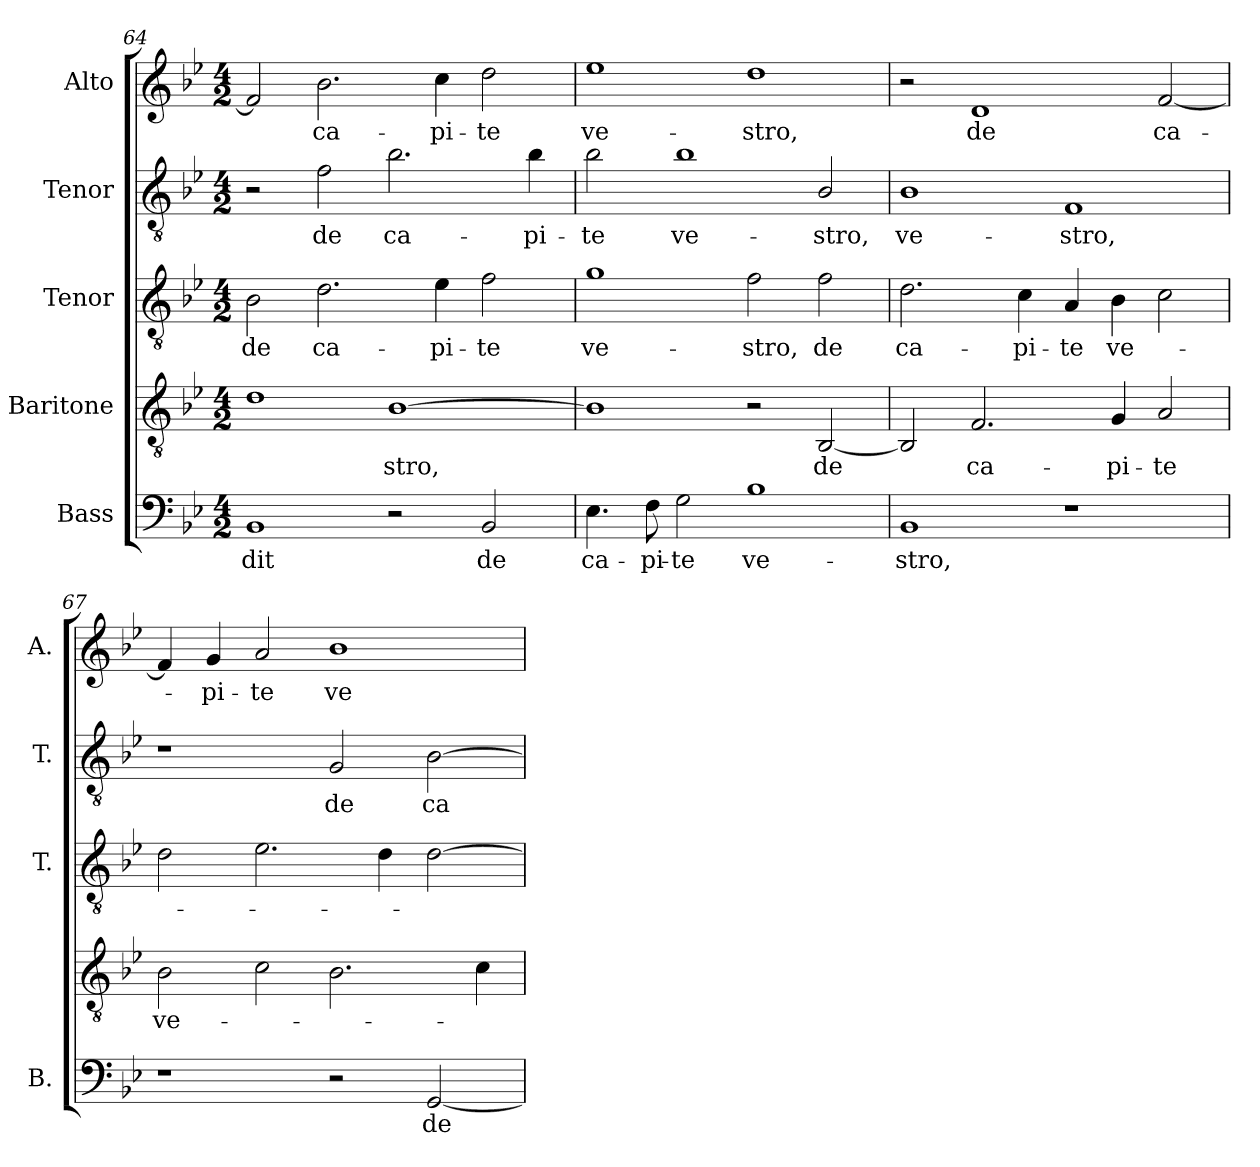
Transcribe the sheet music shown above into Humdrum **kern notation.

**kern	**text	**kern	**text	**kern	**text	**kern	**text	**kern	**text
*part5	*part5	*part4	*part4	*part3	*part3	*part2	*part2	*part1	*part1
*staff5	*staff5	*staff4	*staff4	*staff3	*staff3	*staff2	*staff2	*staff1	*staff1
*I"Bass	*	*I"Baritone	*	*I"Tenor	*	*I"Tenor	*	*I"Alto	*
*I'B.	*	*	*	*I'T.	*	*I'T.	*	*I'A.	*
*clefF4	*	*clefGv2	*	*clefGv2	*	*clefGv2	*	*clefG2	*
*	*	*ITrd7c12	*	*ITrd7c12	*	*ITrd7c12	*	*	*
*k[b-e-]	*	*k[b-e-]	*	*k[b-e-]	*	*k[b-e-]	*	*k[b-e-]	*
*B-:	*	*B-:	*	*B-:	*	*B-:	*	*B-:	*
*M4/2	*	*M4/2	*	*M4/2	*	*M4/2	*	*M4/2	*
=64	=64	=64	=64	=64	=64	=64	=64	=64	=64
!	!LO:LY:b:color=#000000	!	!	!	!	!	!	!	!
!	!	!	!	!	!LO:LY:b:color=#000000	!	!	!	!
1BB-i	-dit	1Di	.	2BB-i\	de	2r	.	2fi/]	.
!	!	!	!	!	!LO:LY:b:color=#000000	!	!	!	!
!	!	!	!	!	!	!	!LO:LY:b:color=#000000	!	!
!	!	!	!	!	!	!	!	!	!LO:LY:b:color=#000000
.	.	.	.	2.Di\	ca-	2Fi\	de	2.b-i\	ca-
!	!	!	!LO:LY:b:color=#000000	!	!	!	!	!	!
!	!	!	!	!	!	!	!LO:LY:b:color=#000000	!	!
2r	.	[1BB-i	-stro,	.	.	2.B-i\	ca-	.	.
!	!	!	!	!	!LO:LY:b:color=#000000	!	!	!	!
!	!	!	!	!	!	!	!	!	!LO:LY:b:color=#000000
.	.	.	.	4E-i\	-pi-	.	.	4cci\	-pi-
!	!LO:LY:b:color=#000000	!	!	!	!	!	!	!	!
!	!	!	!	!	!LO:LY:b:color=#000000	!	!	!	!
!	!	!	!	!	!	!	!	!	!LO:LY:b:color=#000000
2BB-i/	de	.	.	2Fi\	-te	.	.	2ddi\	-te
!	!	!	!	!	!	!	!LO:LY:b:color=#000000	!	!
.	.	.	.	.	.	4B-i\	-pi-	.	.
=65	=65	=65	=65	=65	=65	=65	=65	=65	=65
!	!LO:LY:b:color=#000000	!	!	!	!	!	!	!	!
!	!	!	!	!	!LO:LY:b:color=#000000	!	!	!	!
!	!	!	!	!	!	!	!LO:LY:b:color=#000000	!	!
!	!	!	!	!	!	!	!	!	!LO:LY:b:color=#000000
4.E-i\	ca-	1BB-i]	.	1Gi	ve-	2B-i\	-te	1ee-i	ve-
!	!LO:LY:b:color=#000000	!	!	!	!	!	!	!	!
8Fi\	-pi-	.	.	.	.	.	.	.	.
!	!LO:LY:b:color=#000000	!	!	!	!	!	!	!	!
!	!	!	!	!	!	!	!LO:LY:b:color=#000000	!	!
2Gi\	-te	.	.	.	.	1B-i	ve-	.	.
!	!LO:LY:b:color=#000000	!	!	!	!	!	!	!	!
!	!	!	!	!	!LO:LY:b:color=#000000	!	!	!	!
!	!	!	!	!	!	!	!	!	!LO:LY:b:color=#000000
1B-i	ve-	2r	.	2Fi\	-stro,	.	.	1ddi	-stro,
!	!	!	!LO:LY:b:color=#000000	!	!	!	!	!	!
!	!	!	!	!	!LO:LY:b:color=#000000	!	!	!	!
!	!	!	!	!	!	!	!LO:LY:b:color=#000000	!	!
.	.	[2BBB-i/	de	2Fi\	de	2BB-i/	-stro,	.	.
=66	=66	=66	=66	=66	=66	=66	=66	=66	=66
!	!LO:LY:b:color=#000000	!	!	!	!	!	!	!	!
!	!	!	!	!	!LO:LY:b:color=#000000	!	!	!	!
!	!	!	!	!	!	!	!LO:LY:b:color=#000000	!	!
1BB-i	-stro,	2BBB-i/]	.	2.Di\	ca-	1BB-i	ve-	2r	.
!	!	!	!LO:LY:b:color=#000000	!	!	!	!	!	!
!	!	!	!	!	!	!	!	!	!LO:LY:b:color=#000000
.	.	2.FFi/	ca-	.	.	.	.	1di	de
!	!	!	!	!	!LO:LY:b:color=#000000	!	!	!	!
.	.	.	.	4Ci\	-pi-	.	.	.	.
!	!	!	!	!	!LO:LY:b:color=#000000	!	!	!	!
!	!	!	!	!	!	!	!LO:LY:b:color=#000000	!	!
1r	.	.	.	4AAi/	-te	1FFi	-stro,	.	.
!	!	!	!LO:LY:b:color=#000000	!	!	!	!	!	!
!	!	!	!	!	!LO:LY:b:color=#000000	!	!	!	!
.	.	4GGi/	-pi-	4BB-i\	ve-	.	.	.	.
!	!	!	!LO:LY:b:color=#000000	!	!	!	!	!	!
!	!	!	!	!	!	!	!	!	!LO:LY:b:color=#000000
.	.	2AAi/	-te	2Ci\	.	.	.	[2fi/	ca-
=67	=67	=67	=67	=67	=67	=67	=67	=67	=67
!	!	!	!LO:LY:b:color=#000000	!	!	!	!	!	!
1r	.	2BB-i\	ve-	2Di\	.	1r	.	4fi/]	.
!	!	!	!	!	!	!	!	!	!LO:LY:b:color=#000000
.	.	.	.	.	.	.	.	4gi/	-pi-
!	!	!	!	!	!	!	!	!	!LO:LY:b:color=#000000
.	.	2Ci\	.	2.E-i\	.	.	.	2ai/	-te
!	!	!	!	!	!	!	!LO:LY:b:color=#000000	!	!
!	!	!	!	!	!	!	!	!	!LO:LY:b:color=#000000
2r	.	2.BB-i\	.	.	.	2GGi/	de	1b-i	ve-
.	.	.	.	4Di\	.	.	.	.	.
!	!LO:LY:b:color=#000000	!	!	!	!	!	!	!	!
!	!	!	!	!	!	!	!LO:LY:b:color=#000000	!	!
[2GGi/	de	.	.	[2Di\	.	[2BB-i\	ca-	.	.
.	.	4Ci\	.	.	.	.	.	.	.
=	=	=	=	=	=	=	=	=	=
*-	*-	*-	*-	*-	*-	*-	*-	*-	*-
